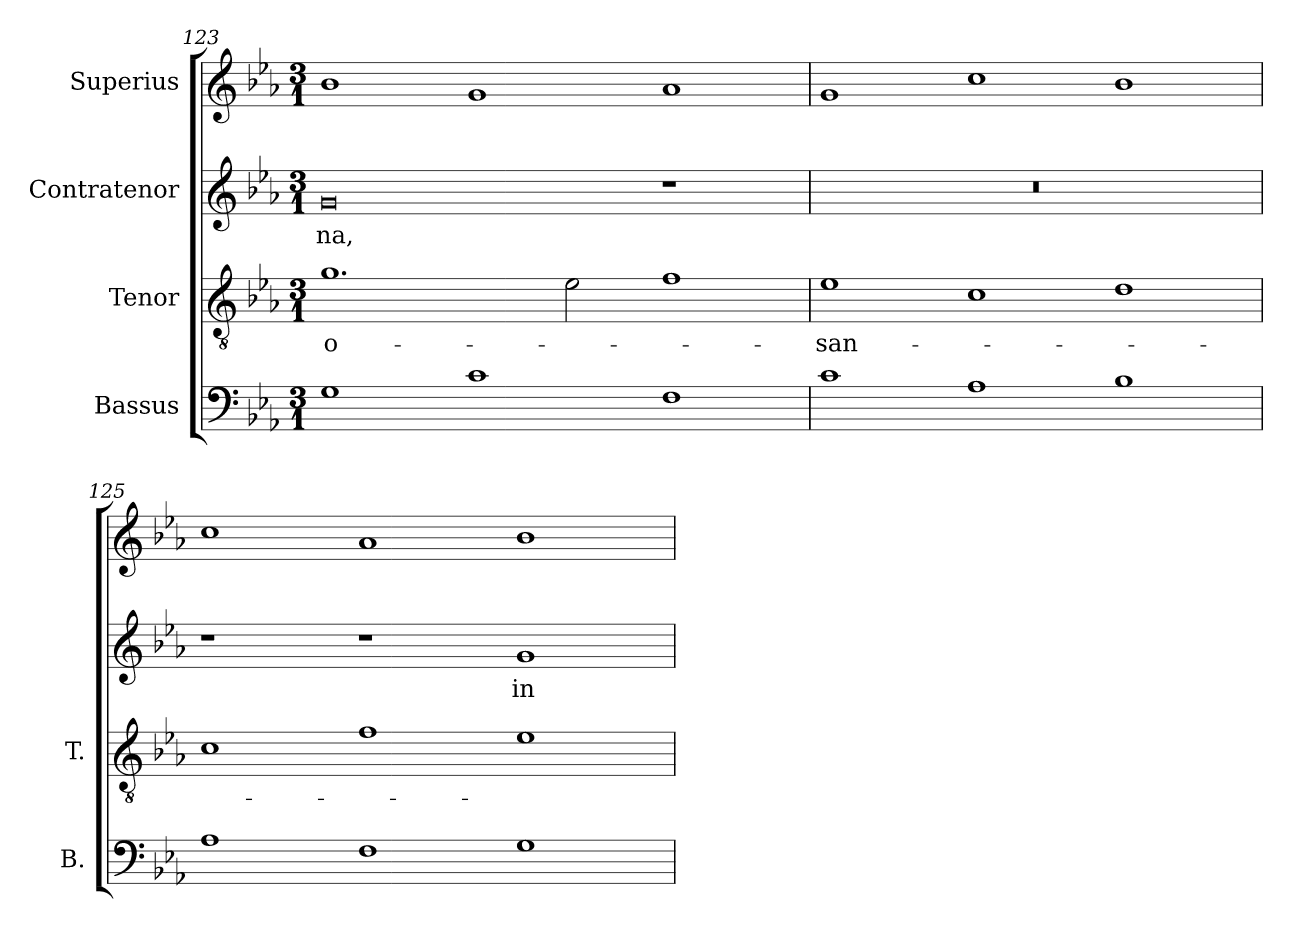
**kern	**kern	**text	**kern	**text	**kern
*part4	*part3	*part3	*part2	*part2	*part1
*staff4	*staff3	*staff3	*staff2	*staff2	*staff1
*I"Bassus	*I"Tenor	*	*I"Contratenor	*	*I"Superius
*I'B.	*I'T.	*	*	*	*
*clefF4	*clefGv2	*	*clefG2	*	*clefG2
*	*ITrd7c12	*	*ITrd7c12	*	*
*k[b-e-a-]	*k[b-e-a-]	*	*k[b-e-a-]	*	*k[b-e-a-]
*E-:	*E-:	*	*E-:	*	*E-:
*M3/1	*M3/1	*	*M3/1	*	*M3/1
=123	=123	=123	=123	=123	=123
!	!	!LO:LY:b:color=#000000	!	!	!
!	!	!	!	!LO:LY:b:color=#000000	!
1Gi	1.Gi	o-	0Gi	-na,	1b-i
1ci	.	.	.	.	1gi
.	2E-i\	.	.	.	.
1Fi	1Fi	.	1r	.	1a-i
=124	=124	=124	=124	=124	=124
!	!	!LO:LY:b:color=#000000	!LO:N:vis=1	!	!
1ci	1E-i	-san-	0.r	.	1gi
1A-i	1Ci	.	.	.	1cci
1B-i	1Di	.	.	.	1b-i
=125	=125	=125	=125	=125	=125
1A-i	1Ci	.	1r	.	1cci
1Fi	1Fi	.	1r	.	1a-i
!	!	!	!	!LO:LY:b:color=#000000	!
1Gi	1E-i	.	1Gi	in	1b-i
=	=	=	=	=	=
*-	*-	*-	*-	*-	*-
